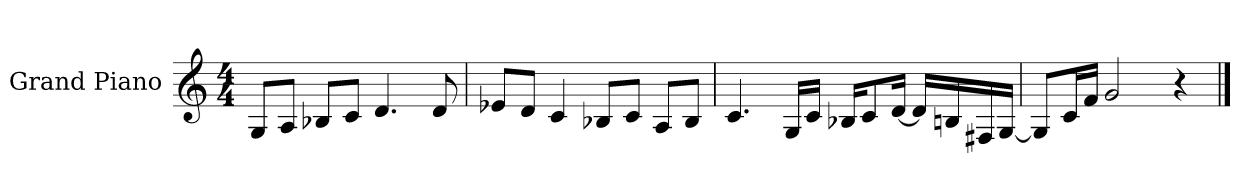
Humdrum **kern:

**kern
*part1
*staff1
*I"Grand Piano
*clefG2
*k[]
*C:
*M4/4
*MM120
=1
8GL
8AJ
8B-XL
8cJ
4.d
8d
=2
8e-XL
8dJ
4c
8B-XL
8cJ
8AL
8B-J
=3
4.c
16GLL
16cJJ
16B-XKL
8c
[16dJk
16dLL]
16Bn
16F#X
[16GJJ
=4
8GL]
16cL
16fJJ
2g
4r
==
*-
